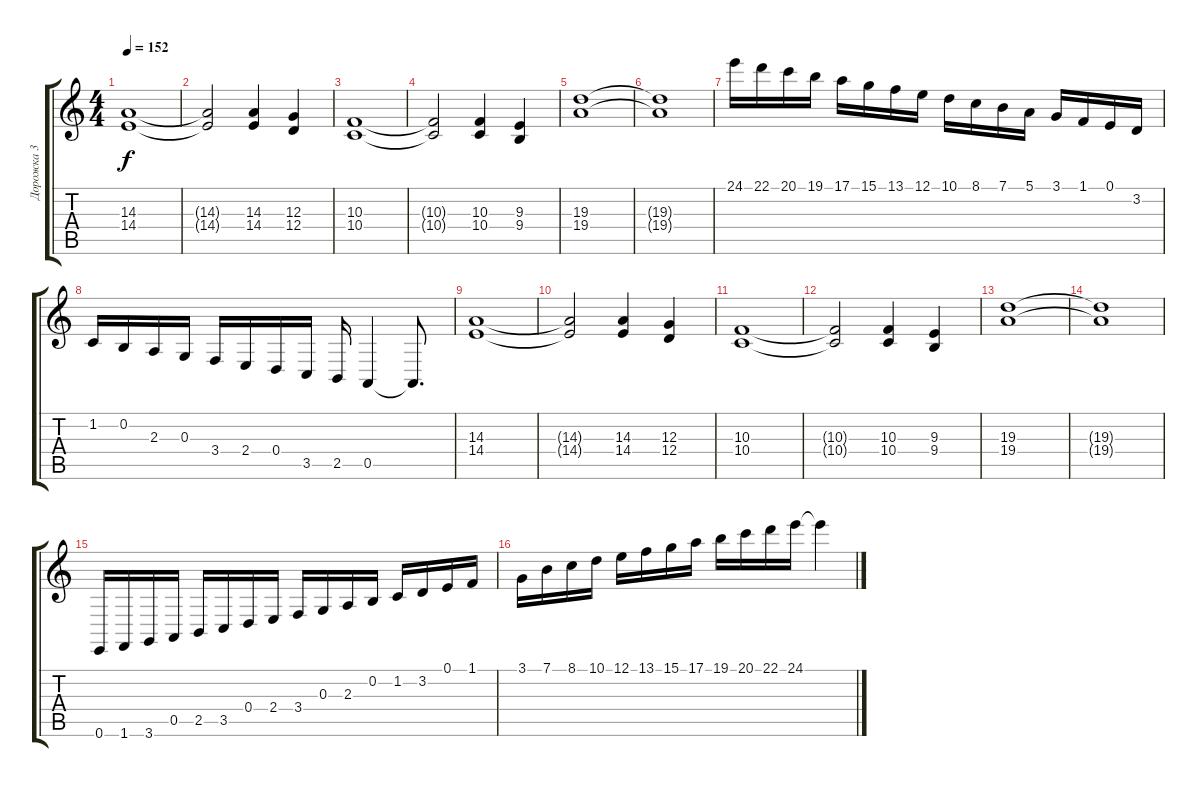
\track ("Дорожка 3" "Дорожка 3") {instrument piccolo}
\staff {score tabs}
\tuning (E4 B3 G3 D3 A2 E2) {hide}
\ts (4 4)
\tempo 152
\clef g2
\ks c
(14.3 14.4).1{dy f volume 10 instrument stringensemble1} |
(14.3{t} 14.4{t}).2 (14.3 14.4).4 (12.3 12.4).4 |
(10.3 10.4).1 |
(10.3{t} 10.4{t}).2 (10.3 10.4).4 (9.3 9.4).4 |
(19.3 19.4).1 |
(19.3{t} 19.4{t}).1 |
24.1.16 22.1.16 20.1.16 19.1.16 17.1.16 15.1.16 13.1.16 12.1.16 10.1.16 8.1.16 7.1.16 5.1.16 3.1.16 1.1.16 0.1.16 3.2.16 |
1.2.16 0.2.16 2.3.16 0.3.16 3.4.16 2.4.16 0.4.16 3.5.16 2.5.16 0.5.4 0.5{t}.8{d} |
(14.3 14.4).1 |
(14.3{t} 14.4{t}).2 (14.3 14.4).4 (12.3 12.4).4 |
(10.3 10.4).1 |
(10.3{t} 10.4{t}).2 (10.3 10.4).4 (9.3 9.4).4 |
(19.3 19.4).1 |
(19.3{t} 19.4{t}).1 |
0.6.16 1.6.16 3.6.16 0.5.16 2.5.16 3.5.16 0.4.16 2.4.16 3.4.16 0.3.16 2.3.16 0.2.16 1.2.16 3.2.16 0.1.16 1.1.16 |
3.1.16 7.1.16 8.1.16 10.1.16 12.1.16 13.1.16 15.1.16 17.1.16 19.1.16 20.1.16 22.1.16 24.1.16 24.1{t}.4
